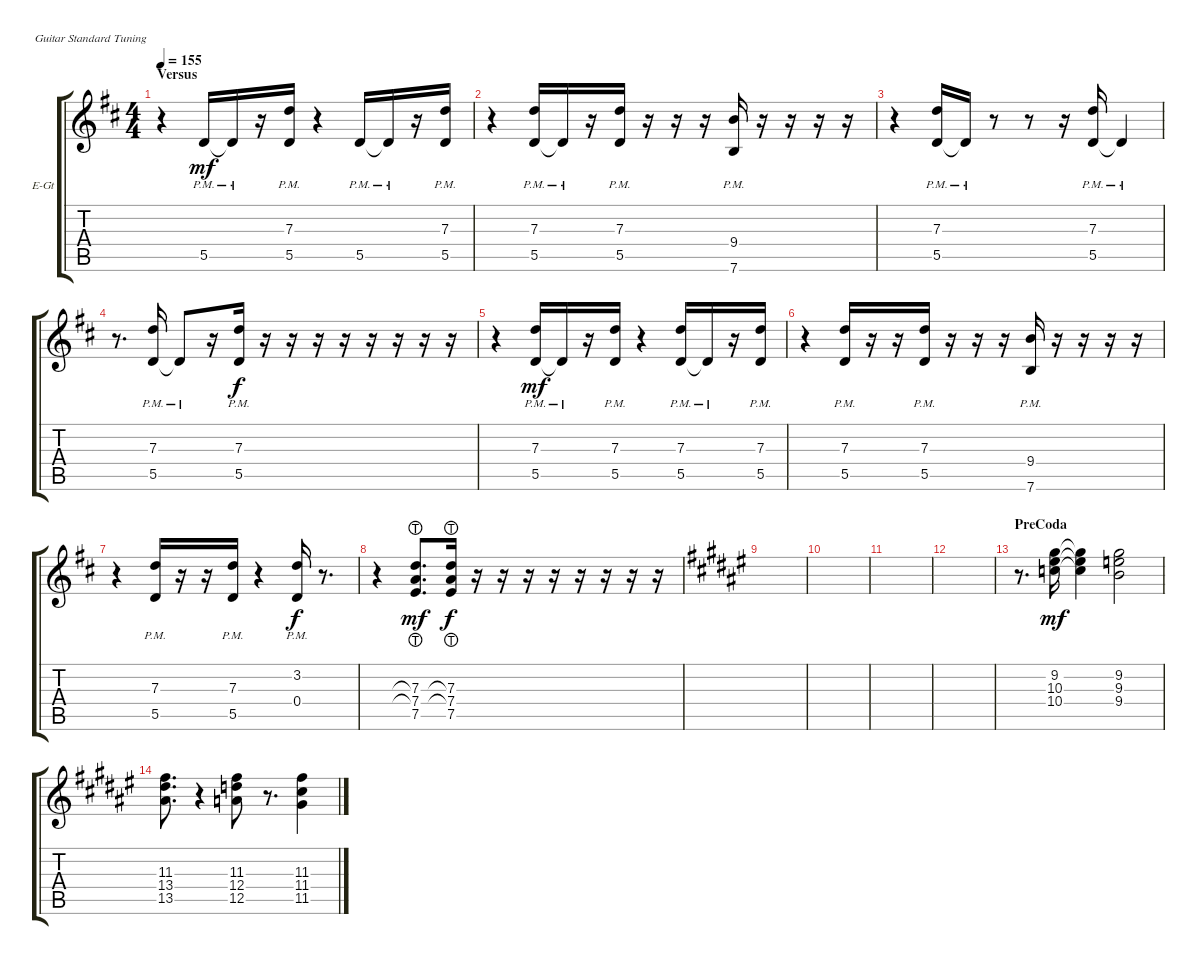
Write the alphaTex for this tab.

\bracketExtendMode groupsimilarinstruments
\firstSystemTrackNameOrientation horizontal
\otherSystemsTrackNameOrientation horizontal
\track ("LGuitar" "E-Gt") {instrument electricguitarclean}
\staff {score tabs}
\tuning (E4 B3 G3 D3 A2 E2)
\ts (4 4)
\section ("" "Versus")
\tempo 155
\clef g2
\ks d
r.4{dy mp} 5.5{pm}.16{dy mf} 5.5{pm t}.16 r.16 (7.3{pm} 5.5{pm}).16 r.4 5.5{pm}.16 5.5{pm t}.16 r.16 (7.3{pm} 5.5{pm}).16 |
r.4 (7.3{pm} 5.5{pm}).16 5.5{pm t}.16 r.16 (7.3{pm} 5.5{pm}).16 r.16 r.16 r.16 (9.4{pm} 7.6{pm}).16 r.16 r.16 r.16 r.16 |
r.4 (7.3{pm} 5.5{pm}).16 5.5{pm t}.16 r.8 r.8 r.16 (7.3{pm} 5.5{pm}).16 5.5{pm t}.4 |
r.8{d} (7.3{pm} 5.5{pm}).16 5.5{pm t}.8 r.16 (7.3{pm} 5.5{pm}).16{dy f} r.16 r.16 r.16 r.16 r.16 r.16 r.16 r.16 |
r.4 (7.3{pm} 5.5{pm}).16{dy mf} 5.5{pm t}.16 r.16 (7.3{pm} 5.5{pm}).16 r.4 (7.3{pm} 5.5{pm}).16 5.5{pm t}.16 r.16 (7.3{pm} 5.5{pm}).16 |
r.4 (7.3{pm} 5.5{pm}).16 r.16 r.16 (7.3{pm} 5.5{pm}).16 r.16 r.16 r.16 (9.4{pm} 7.6{pm}).16 r.16 r.16 r.16 r.16 |
r.4 (7.3{pm} 5.5{pm}).16 r.16 r.16 (7.3{pm} 5.5{pm}).16 r.4 (0.4{pm} 3.2{pm}).16{dy f} r.8{d} |
r.4 (7.3{lht} 7.5 7.4{lht}).8{d dy mf} (7.3{lht} 7.5 7.4{lht}).16{dy f} r.16 r.16 r.16 r.16 r.16 r.16 r.16 r.16 |
\ks f#
|
|
|
|
\section ("" "PreCoda")
r.8{d} (10.4 10.3 9.2).16{dy mf} (10.4{t} 10.3{t} 9.2{t}).4 (9.4 9.3 9.2).2 |
(13.5 13.4 11.3).8{d} r.4 (12.5 12.4 11.3).8 r.8{d} (11.5 11.4 11.3).4
